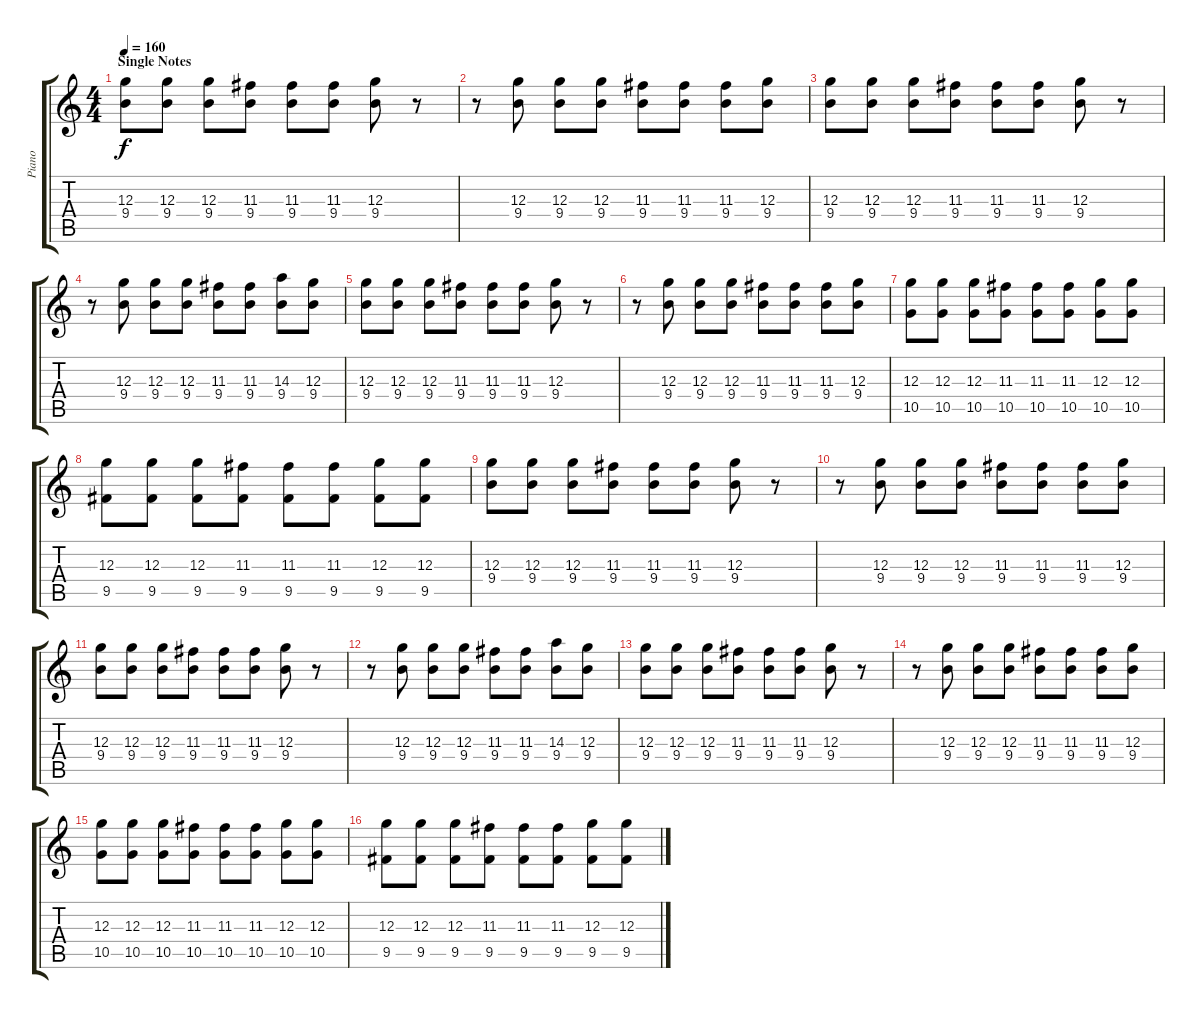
\track ("Piano" "Piano") {instrument distortionguitar}
\staff {score tabs}
\tuning (E4 B3 G3 D3 A2 E2) {hide}
\ts (4 4)
\section ("" "Single Notes")
\tempo 160
\clef g2
\ks c
(12.3 9.4).8{dy f volume 7 instrument distortionguitar} (12.3 9.4).8 (12.3 9.4).8 (11.3 9.4).8 (11.3 9.4).8 (11.3 9.4).8 (12.3 9.4).8 r.8 |
r.8 (12.3 9.4).8 (12.3 9.4).8 (12.3 9.4).8 (11.3 9.4).8 (11.3 9.4).8 (11.3 9.4).8 (12.3 9.4).8 |
(12.3 9.4).8 (12.3 9.4).8 (12.3 9.4).8 (11.3 9.4).8 (11.3 9.4).8 (11.3 9.4).8 (12.3 9.4).8 r.8 |
r.8 (12.3 9.4).8 (12.3 9.4).8 (12.3 9.4).8 (11.3 9.4).8 (11.3 9.4).8 (14.3 9.4).8 (12.3 9.4).8 |
(12.3 9.4).8 (12.3 9.4).8 (12.3 9.4).8 (11.3 9.4).8 (11.3 9.4).8 (11.3 9.4).8 (12.3 9.4).8 r.8 |
r.8 (12.3 9.4).8 (12.3 9.4).8 (12.3 9.4).8 (11.3 9.4).8 (11.3 9.4).8 (11.3 9.4).8 (12.3 9.4).8 |
(12.3 10.5).8 (12.3 10.5).8 (12.3 10.5).8 (11.3 10.5).8 (11.3 10.5).8 (11.3 10.5).8 (12.3 10.5).8 (12.3 10.5).8 |
(12.3 9.5).8 (12.3 9.5).8 (12.3 9.5).8 (11.3 9.5).8 (11.3 9.5).8 (11.3 9.5).8 (12.3 9.5).8 (12.3 9.5).8 |
(12.3 9.4).8 (12.3 9.4).8 (12.3 9.4).8 (11.3 9.4).8 (11.3 9.4).8 (11.3 9.4).8 (12.3 9.4).8 r.8 |
r.8 (12.3 9.4).8 (12.3 9.4).8 (12.3 9.4).8 (11.3 9.4).8 (11.3 9.4).8 (11.3 9.4).8 (12.3 9.4).8 |
(12.3 9.4).8 (12.3 9.4).8 (12.3 9.4).8 (11.3 9.4).8 (11.3 9.4).8 (11.3 9.4).8 (12.3 9.4).8 r.8 |
r.8 (12.3 9.4).8 (12.3 9.4).8 (12.3 9.4).8 (11.3 9.4).8 (11.3 9.4).8 (14.3 9.4).8 (12.3 9.4).8 |
(12.3 9.4).8 (12.3 9.4).8 (12.3 9.4).8 (11.3 9.4).8 (11.3 9.4).8 (11.3 9.4).8 (12.3 9.4).8 r.8 |
r.8 (12.3 9.4).8 (12.3 9.4).8 (12.3 9.4).8 (11.3 9.4).8 (11.3 9.4).8 (11.3 9.4).8 (12.3 9.4).8 |
(12.3 10.5).8 (12.3 10.5).8 (12.3 10.5).8 (11.3 10.5).8 (11.3 10.5).8 (11.3 10.5).8 (12.3 10.5).8 (12.3 10.5).8 |
(12.3 9.5).8 (12.3 9.5).8 (12.3 9.5).8 (11.3 9.5).8 (11.3 9.5).8 (11.3 9.5).8 (12.3 9.5).8 (12.3 9.5).8
